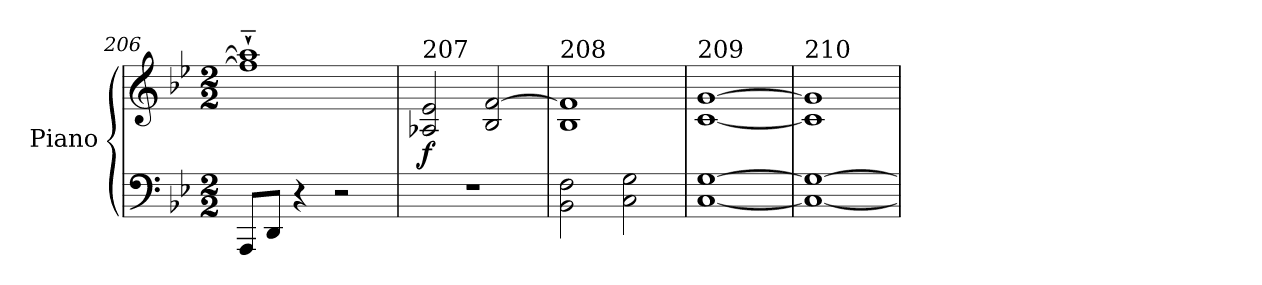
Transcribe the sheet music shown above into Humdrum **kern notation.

**kern	**kern	**dynam
*part1	*part1	*part1
*staff2	*staff1	*staff1/2
*I"Piano	*	*
*I'Pno	*	*
*clefF4	*clefG2	*
*k[b-e-]	*k[b-e-]	*
*B-:	*B-:	*
*M2/2	*M2/2	*
=206	=206	=206
8AAA/L	1ff]~` 1aa]~`	.
8DD/J	.	.
4r	.	.
2r	.	.
=207	=207	=207
!	!LO:TX:a:t=207	!
!	!	!LO:DY:b
1r	2A-X/ 2e-/	f
.	2B-/ [2f/	.
=208	=208	=208
*	*^	*
!	!LO:TX:a:t=208	!	!
2BB-\ 2F\	1f]	1B-	.
2C\ 2G\	.	.	.
=209	=209	=209	=209
*^	*	*	*
!	!	!LO:TX:a:t=209	!	!
[1G	[1C	[1g	[1c	.
!!LO:PB:g=z	!!
=210	=210	=210	=210	=210
!	!	!LO:TX:a:t=210	!	!
1G_	1C_	1g]	1c]	.
*v	*v	*	*	*
*	*v	*v	*
=	=	=
*-	*-	*-
